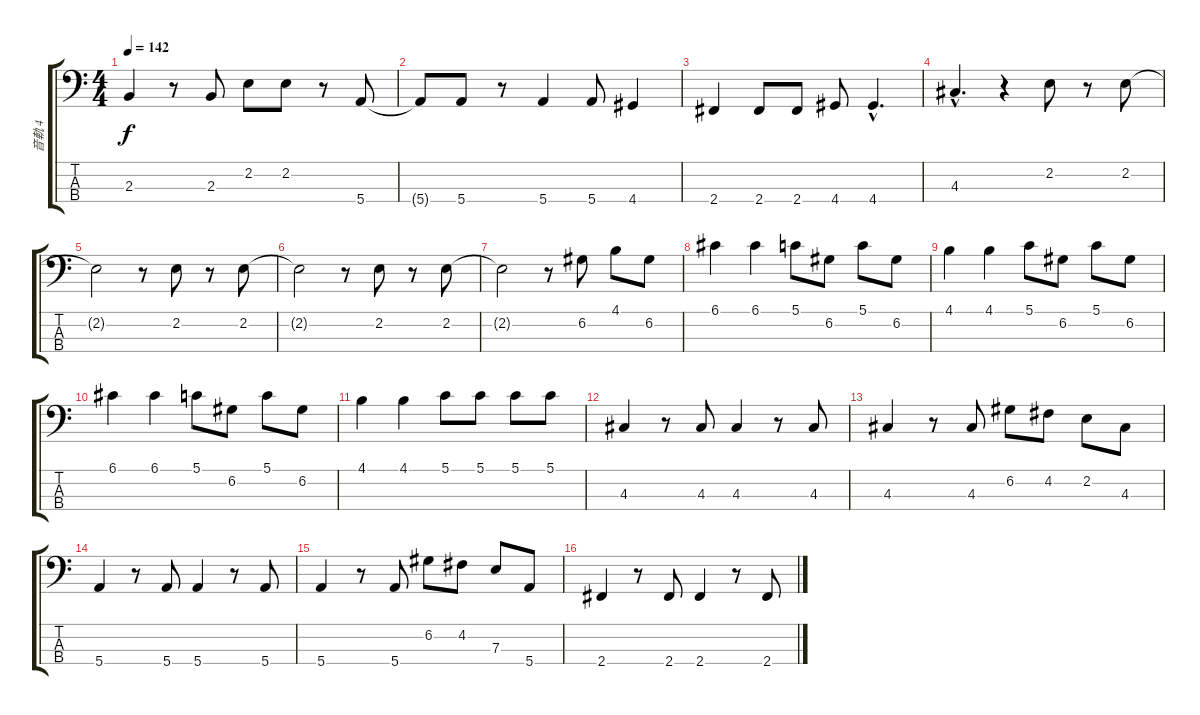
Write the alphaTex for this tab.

\track ("音軌 4" "音軌 4") {instrument electricbassfinger}
\staff {score tabs}
\tuning (G2 D2 A1 E1) {hide}
\ts (4 4)
\tempo 142
\clef f4
\ks c
2.3.4{dy f} r.8 2.3.8 2.2.8 2.2.8 r.8 5.4.8 |
5.4{t}.8 5.4.8 r.8 5.4.4 5.4.8 4.4.4 |
2.4.4 2.4.8 2.4.8 4.4.8 4.4{hac}.4{d} |
4.3{hac}.4{d} r.4 2.2.8 r.8 2.2.8 |
2.2{t}.2 r.8 2.2.8 r.8 2.2.8 |
2.2{t}.2 r.8 2.2.8 r.8 2.2.8 |
2.2{t}.2 r.8 6.2.8 4.1.8 6.2.8 |
6.1.4 6.1.4 5.1.8 6.2.8 5.1.8 6.2.8 |
4.1.4 4.1.4 5.1.8 6.2.8 5.1.8 6.2.8 |
6.1.4 6.1.4 5.1.8 6.2.8 5.1.8 6.2.8 |
4.1.4 4.1.4 5.1.8 5.1.8 5.1.8 5.1.8 |
4.3.4 r.8 4.3.8 4.3.4 r.8 4.3.8 |
4.3.4 r.8 4.3.8 6.2.8 4.2.8 2.2.8 4.3.8 |
5.4.4 r.8 5.4.8 5.4.4 r.8 5.4.8 |
5.4.4 r.8 5.4.8 6.2.8 4.2.8 7.3.8 5.4.8 |
2.4.4 r.8 2.4.8 2.4.4 r.8 2.4.8
